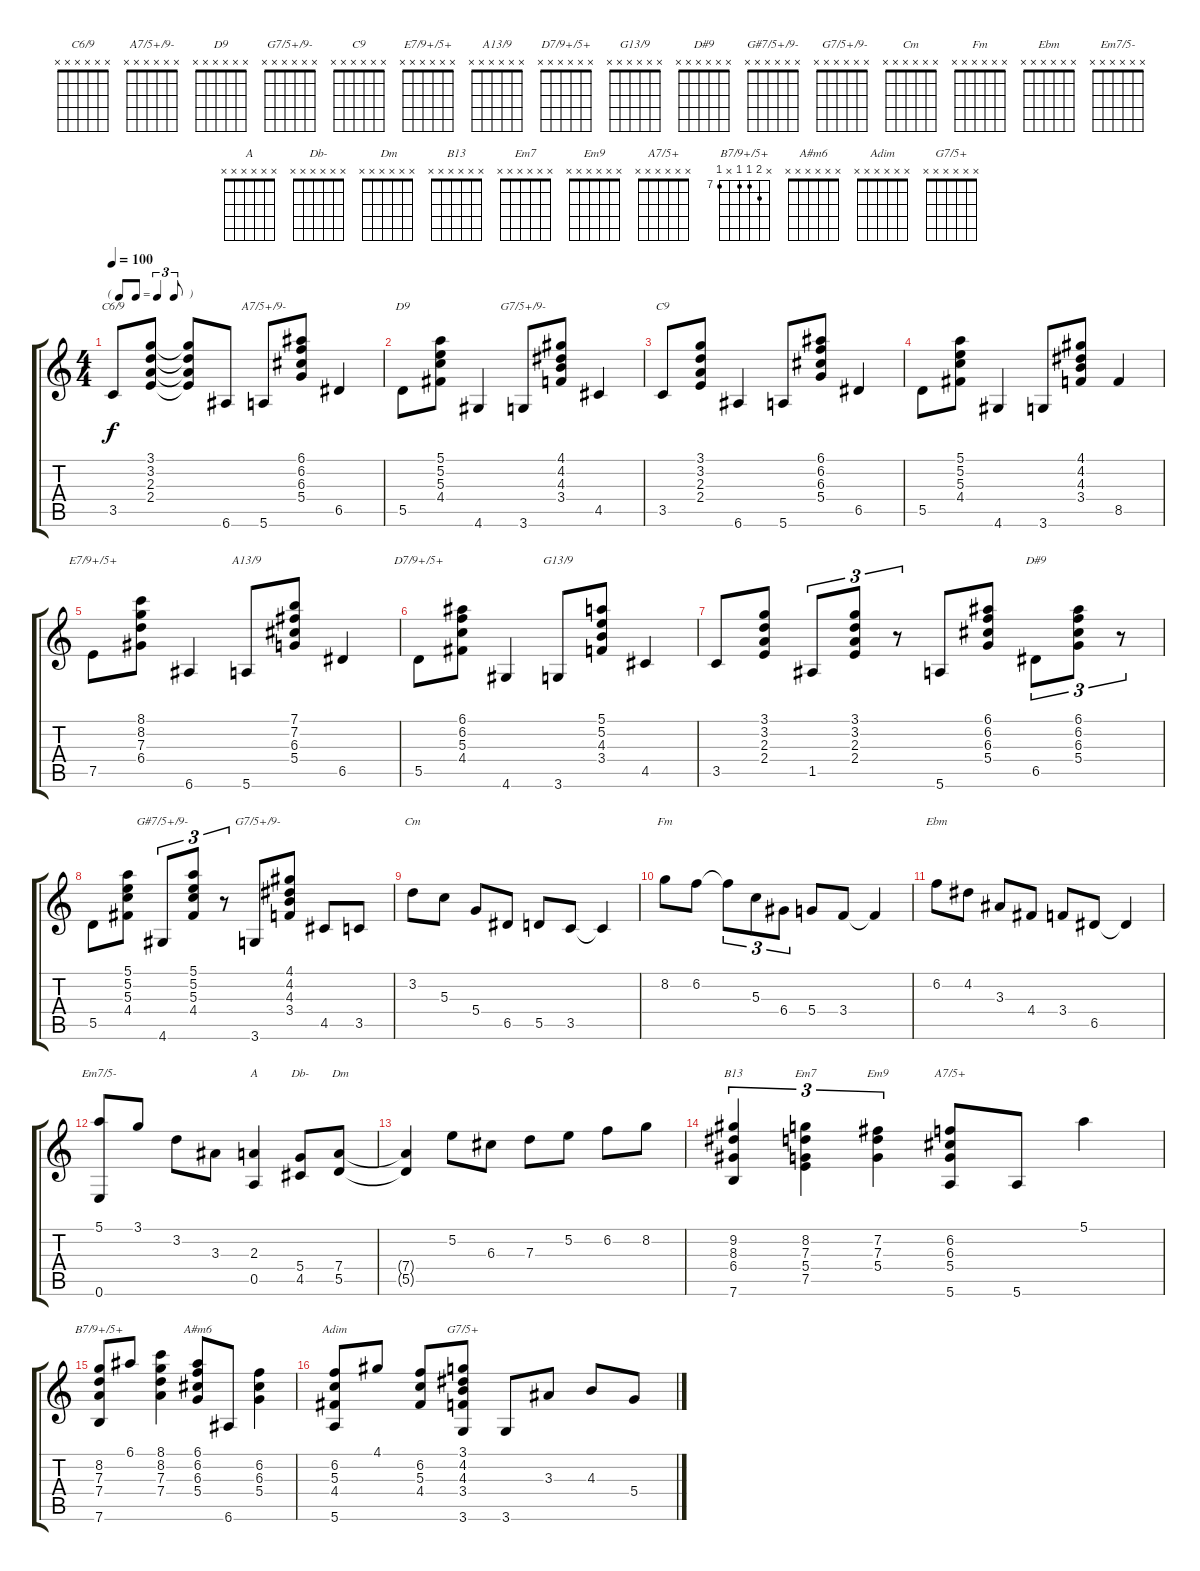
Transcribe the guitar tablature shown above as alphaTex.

\track "" {instrument electricguitarjazz}
\staff {score tabs}
\tuning (E4 B3 G3 D3 A2 E2) {hide}
\chord ("C6/9" x x x x x x) {firstfret 0}
\chord ("A7/5+/9-" x x x x x x) {firstfret 0}
\chord ("D9" x x x x x x) {firstfret 0}
\chord ("G7/5+/9-" x x x x x x) {firstfret 0}
\chord ("C9" x x x x x x) {firstfret 0}
\chord ("E7/9+/5+" x x x x x x) {firstfret 0}
\chord ("A13/9" x x x x x x) {firstfret 0}
\chord ("D7/9+/5+" x x x x x x) {firstfret 0}
\chord ("G13/9" x x x x x x) {firstfret 0}
\chord ("D#9" x x x x x x) {firstfret 0}
\chord ("G#7/5+/9-" x x x x x x) {firstfret 0}
\chord ("  G7/5+/9-" x x x x x x) {firstfret 0}
\chord ("Cm" x x x x x x) {firstfret 0}
\chord ("Fm" x x x x x x) {firstfret 0}
\chord ("Ebm" x x x x x x) {firstfret 0}
\chord ("Em7/5-" x x x x x x) {firstfret 0}
\chord ("A" x x x x x x) {firstfret 0}
\chord ("Db-" x x x x x x) {firstfret 0}
\chord (" Dm" x x x x x x) {firstfret 0}
\chord ("B13" x x x x x x) {firstfret 0}
\chord ("Em7" x x x x x x) {firstfret 0}
\chord ("Em9" x x x x x x) {firstfret 0}
\chord ("A7/5+" x x x x x x) {firstfret 0}
\chord ("B7/9+/5+" x 8 7 7 x 7) {firstfret 7}
\chord ("A#m6" x x x x x x) {firstfret 0}
\chord ("Adim" x x x x x x) {firstfret 0}
\chord ("G7/5+" x x x x x x) {firstfret 0}
\ts (4 4)
\tf triplet8th
\tempo 100
\clef g2
\ks c
3.5.8{ch "C6/9" dy f instrument electricguitarjazz} (3.1 3.2 2.3 2.4).8 (3.1{t} 3.2{t} 2.3{t} 2.4{t}).8 6.6.8 5.6.8{ch "A7/5+/9-"} (6.1 6.2 6.3 5.4).8 6.5.4 |
5.5.8{ch "D9"} (5.1 5.2 5.3 4.4).8 4.6.4 3.6.8{ch "G7/5+/9-"} (4.1 4.2 4.3 3.4).8 4.5.4 |
3.5.8{ch "C9"} (3.1 3.2 2.3 2.4).8 6.6.4 5.6.8 (6.1 6.2 6.3 5.4).8 6.5.4 |
5.5.8 (5.1 5.2 5.3 4.4).8 4.6.4 3.6.8 (4.1 4.2 4.3 3.4).8 8.5.4 |
7.5.8{ch "E7/9+/5+"} (8.1 8.2 7.3 6.4).8 6.6.4 5.6.8{ch "A13/9"} (7.1 7.2 6.3 5.4).8 6.5.4 |
5.5.8{ch "D7/9+/5+"} (6.1 6.2 5.3 4.4).8 4.6.4 3.6.8{ch "G13/9"} (5.1 5.2 4.3 3.4).8 4.5.4 |
3.5.8 (3.1 3.2 2.3 2.4).8 1.5.8{tu (3 2)} (3.1 3.2 2.3 2.4).8{tu (3 2)} r.8{tu (3 2)} 5.6.8 (6.1 6.2 6.3 5.4).8 6.5.8{tu (3 2) ch "D#9"} (6.1 6.2 6.3 5.4).8{tu (3 2)} r.8{tu (3 2)} |
5.5.8 (5.1 5.2 5.3 4.4).8 4.6.8{tu (3 2) ch "G#7/5+/9-"} (5.1 5.2 5.3 4.4).8{tu (3 2)} r.8{tu (3 2)} 3.6.8{ch "  G7/5+/9-"} (4.1 4.2 4.3 3.4).8 4.5.8 3.5.8 |
3.2.8{ch "Cm"} 5.3.8 5.4.8 6.5.8 5.5.8 3.5.8 3.5{t}.4 |
8.2.8{ch "Fm"} 6.2.8 6.2{t}.8{tu (3 2)} 5.3.8{tu (3 2)} 6.4.8{tu (3 2)} 5.4.8 3.4.8 3.4{t}.4 |
6.2.8{ch "Ebm"} 4.2.8 3.3.8 4.4.8 3.4.8 6.5.8 6.5{t}.4 |
(5.1 0.6).8{ch "Em7/5-"} 3.1.8 3.2.8 3.3.8 (2.3 0.5).4{ch "A"} (5.4 4.5).8{ch "Db-"} (7.4 5.5).8{ch " Dm"} |
(7.4{t} 5.5{t}).4 5.2.8 6.3.8 7.3.8 5.2.8 6.2.8 8.2.8 |
(9.2 8.3 6.4 7.6).4{tu (3 2) ch "B13"} (8.2 7.3 5.4 7.5).4{tu (3 2) ch "Em7"} (7.2 7.3 5.4).4{tu (3 2) ch "Em9"} (6.2 6.3 5.4 5.6).8{ch "A7/5+"} 5.6.8 5.1.4 |
(8.2 7.3 7.4 7.6).8{ch "B7/9+/5+"} 6.1.8 (8.1 8.2 7.3 7.4).4 (6.1 6.2 6.3 5.4).8{ch "A#m6"} 6.6.8 (6.2 6.3 5.4).4 |
(6.2 5.3 4.4 5.6).8{ch "Adim"} 4.1.8 (6.2 5.3 4.4).8 (3.1 4.2 4.3 3.4 3.6).8{ch "G7/5+"} 3.6.8 3.3.8 4.3.8 5.4.8
